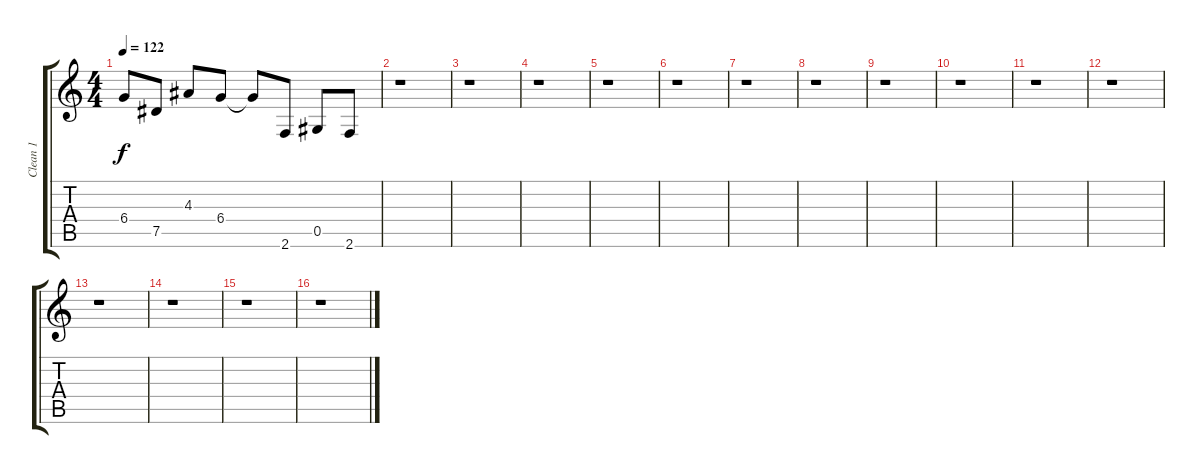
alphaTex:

\track ("Clean 1" "Clean 1") {instrument acousticguitarsteel}
\staff {score tabs}
\tuning (Eb4 Bb3 Gb3 Db3 Ab2 Eb2) {hide}
\ts (4 4)
\tempo 122
\clef g2
\ks c
6.4{t}.8{dy f} 7.5.8 4.3.8 6.4.8 6.4{t}.8 2.6.8 0.5.8 2.6.8 |
r.1 |
r.1 |
r.1 |
r.1 |
r.1 |
r.1 |
r.1 |
r.1 |
r.1 |
r.1 |
r.1 |
r.1 |
r.1 |
r.1 |
r.1
